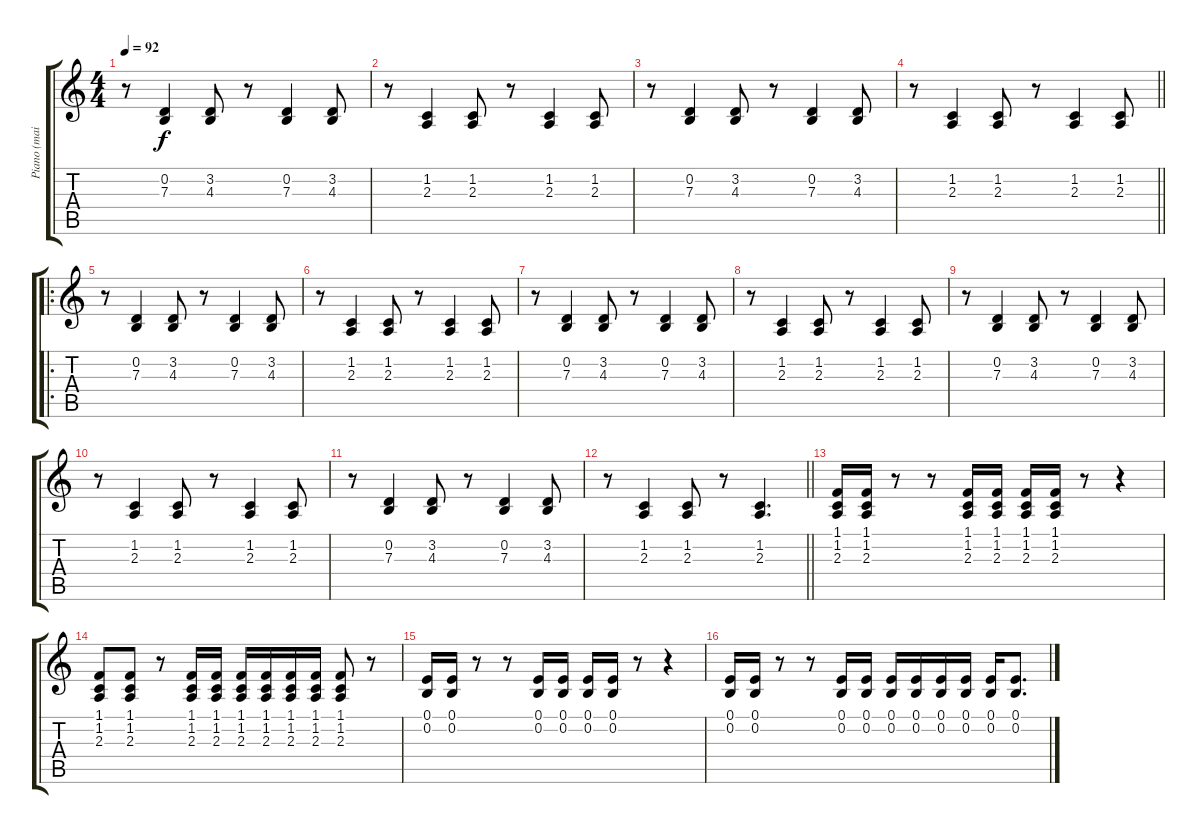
\track ("Piano (main droite)" "Piano (mai") {instrument acousticgrandpiano}
\staff {score tabs}
\tuning (E4 B3 G3 D3 A2 E2) {hide}
\ts (4 4)
\tempo 92
\clef g2
\ks c
r.8{dy f instrument acousticgrandpiano} (0.2 7.3).4 (3.2 4.3).8 r.8 (0.2 7.3).4 (3.2 4.3).8 |
r.8 (1.2 2.3).4 (1.2 2.3).8 r.8 (1.2 2.3).4 (1.2 2.3).8 |
r.8 (0.2 7.3).4 (3.2 4.3).8 r.8 (0.2 7.3).4 (3.2 4.3).8 |
\barLineRight lightlight
r.8 (1.2 2.3).4 (1.2 2.3).8 r.8 (1.2 2.3).4 (1.2 2.3).8 |
\ro
r.8 (0.2 7.3).4 (3.2 4.3).8 r.8 (0.2 7.3).4 (3.2 4.3).8 |
r.8 (1.2 2.3).4 (1.2 2.3).8 r.8 (1.2 2.3).4 (1.2 2.3).8 |
r.8 (0.2 7.3).4 (3.2 4.3).8 r.8 (0.2 7.3).4 (3.2 4.3).8 |
r.8 (1.2 2.3).4 (1.2 2.3).8 r.8 (1.2 2.3).4 (1.2 2.3).8 |
r.8 (0.2 7.3).4 (3.2 4.3).8 r.8 (0.2 7.3).4 (3.2 4.3).8 |
r.8 (1.2 2.3).4 (1.2 2.3).8 r.8 (1.2 2.3).4 (1.2 2.3).8 |
r.8 (0.2 7.3).4 (3.2 4.3).8 r.8 (0.2 7.3).4 (3.2 4.3).8 |
\barLineRight lightlight
r.8 (1.2 2.3).4 (1.2 2.3).8 r.8 (1.2 2.3).4{d} |
(1.1 1.2 2.3).16 (1.1 1.2 2.3).16 r.8 r.8 (1.1 1.2 2.3).16 (1.1 1.2 2.3).16 (1.1 1.2 2.3).16 (1.1 1.2 2.3).16 r.8 r.4 |
(1.1 1.2 2.3).8 (1.1 1.2 2.3).8 r.8 (1.1 1.2 2.3).16 (1.1 1.2 2.3).16 (1.1 1.2 2.3).16 (1.1 1.2 2.3).16 (1.1 1.2 2.3).16 (1.1 1.2 2.3).16 (1.1 1.2 2.3).8 r.8 |
(0.1 0.2).16 (0.1 0.2).16 r.8 r.8 (0.1 0.2).16 (0.1 0.2).16 (0.1 0.2).16 (0.1 0.2).16 r.8 r.4 |
(0.1 0.2).16 (0.1 0.2).16 r.8 r.8 (0.1 0.2).16 (0.1 0.2).16 (0.1 0.2).16 (0.1 0.2).16 (0.1 0.2).16 (0.1 0.2).16 (0.1 0.2).16 (0.1 0.2).8{d}
